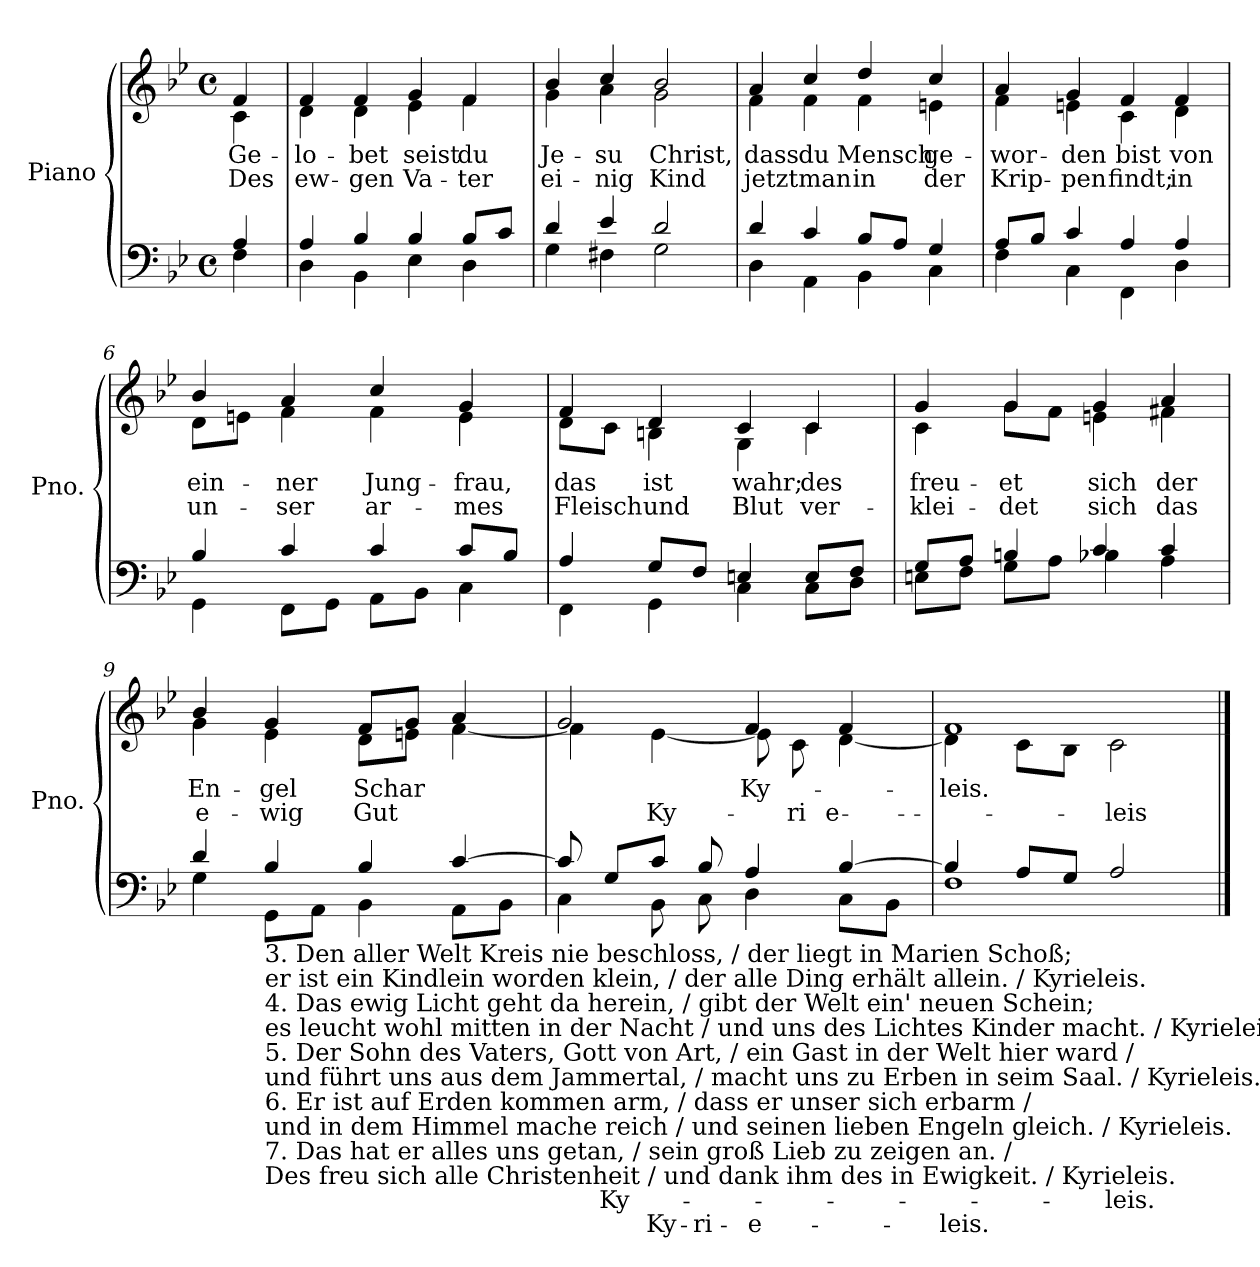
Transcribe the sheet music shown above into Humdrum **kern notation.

**kern	**text	**text	**kern	**text	**text
*part1	*part1	*part1	*part1	*part1	*part1
*staff2	*staff2	*staff2	*staff1	*staff1	*staff1
*I"Piano	*	*	*	*	*
*I'Pno.	*	*	*	*	*
*clefF4	*	*	*clefG2	*	*
*k[b-e-]	*	*	*k[b-e-]	*	*
*M4/4	*	*	*M4/4	*	*
*met(c)	*	*	*met(c)	*	*
=1	=1	=1	=1	=1	=1
*^	*	*	*^	*	*
!	!	!	!	!	!	!LO:LY:b	!LO:LY:b
4A/	4F\	.	.	4f/	4c\	Ge-	Des
=2	=2	=2	=2	=2	=2	=2	=2
!	!	!	!	!	!	!LO:LY:b	!LO:LY:b
4A/	4D\	.	.	4f/	4d\	-lo-	ew-
!	!	!	!	!	!	!LO:LY:b	!LO:LY:b
4B-/	4BB-\	.	.	4f/	4d\	-bet	-gen
!	!	!	!	!	!	!LO:LY:b	!LO:LY:b
4B-/	4E-\	.	.	4g/	4e-\	seist	Va-
!	!	!	!	!	!	!LO:LY:b	!LO:LY:b
8B-/L	4D\	.	.	4f/	4f\	du	-ter
8c/J	.	.	.	.	.	.	.
=3	=3	=3	=3	=3	=3	=3	=3
!	!	!	!	!	!	!LO:LY:b	!LO:LY:b
4d/	4G\	.	.	4b-/	4g\	Je-	ei-
!	!	!	!	!	!	!LO:LY:b	!LO:LY:b
4e-/	4F#X\	.	.	4cc/	4a\	-su	-nig
!	!	!	!	!	!	!LO:LY:b	!LO:LY:b
2d/	2G>\	.	.	2b->/	2g\	Christ,	Kind
=4	=4	=4	=4	=4	=4	=4	=4
!	!	!	!	!	!	!LO:LY:b	!LO:LY:b
4d/	4D\	.	.	4a/	4f\	dass	jetzt
!	!	!	!	!	!	!LO:LY:b	!LO:LY:b
4c/	4AA\	.	.	4cc/	4f\	du	man
!	!	!	!	!	!	!LO:LY:b	!LO:LY:b
8B-/L	4BB-\	.	.	4dd/	4f\	Mensch	in
8A/J	.	.	.	.	.	.	.
!	!	!	!	!	!	!LO:LY:b	!LO:LY:b
4G/	4C\	.	.	4cc/	4en\	ge-	der
=5	=5	=5	=5	=5	=5	=5	=5
!	!	!	!	!	!	!LO:LY:b	!LO:LY:b
8A/L	4F\	.	.	4a/	4f\	-wor-	Krip-
8B-/J	.	.	.	.	.	.	.
!	!	!	!	!	!	!LO:LY:b	!LO:LY:b
4c/	4C\	.	.	4g/	4en\	-den	-pen
!	!	!	!	!	!	!LO:LY:b	!LO:LY:b
4A/	4FF>\	.	.	4f>/	4c\	bist	findt;
!	!	!	!	!	!	!LO:LY:b	!LO:LY:b
4A/	4D\	.	.	4f/	4d\	von	in
!!LO:LB:g=z	!!
=6	=6	=6	=6	=6	=6	=6	=6
!	!	!	!	!	!	!LO:LY:b	!LO:LY:b
4B-/	4GG\	.	.	4b-/	8d\L	ein-	un-
.	.	.	.	.	8en\J	.	.
!	!	!	!	!	!	!LO:LY:b	!LO:LY:b
4c/	8FF\L	.	.	4a/	4f\	-ner	-ser
.	8GG\J	.	.	.	.	.	.
!	!	!	!	!	!	!LO:LY:b	!LO:LY:b
4c/	8AA\L	.	.	4cc/	4f\	Jung-	ar-
.	8BB-\J	.	.	.	.	.	.
!	!	!	!	!	!	!LO:LY:b	!LO:LY:b
8c/L	4C\	.	.	4g/	4e\	-frau,	-mes
8B-/J	.	.	.	.	.	.	.
=7	=7	=7	=7	=7	=7	=7	=7
!	!	!	!	!	!	!LO:LY:b	!LO:LY:b
4A/	4FF\	.	.	4f/	8d\L	das	Fleisch
.	.	.	.	.	8c\J	.	.
!	!	!	!	!	!	!LO:LY:b	!LO:LY:b
8G/L	4GG\	.	.	4d/	4Bn\	ist	und
8F/J	.	.	.	.	.	.	.
!	!	!	!	!	!	!LO:LY:b	!LO:LY:b
4En/	4C>\	.	.	4c/	4G\	wahr;	Blut
!	!	!	!	!	!	!LO:LY:b	!LO:LY:b
8E/L	8C\L	.	.	4c/	4c\	des	ver-
8F/J	8D\J	.	.	.	.	.	.
=8	=8	=8	=8	=8	=8	=8	=8
!	!	!	!	!	!	!LO:LY:b	!LO:LY:b
8G/L	8En\L	.	.	4g/	4c\	freu-	-klei-
8A/J	8F\J	.	.	.	.	.	.
!	!	!	!	!	!	!LO:LY:b	!LO:LY:b
4Bn/	8G\L	.	.	4g/	8g\L	-et	-det
.	8A\J	.	.	.	8f\J	.	.
!	!	!	!	!	!	!LO:LY:b	!LO:LY:b
4c/	4B-X\	.	.	4g/	4en\	sich	sich
!	!	!	!	!	!	!LO:LY:b	!LO:LY:b
4c/	4A\	.	.	4a/	4f#X\	der	das
!!LO:LB:g=z	!!
=9	=9	=9	=9	=9	=9	=9	=9
!	!	!	!	!	!	!LO:LY:b	!LO:LY:b
4d/	4G\	.	.	4b-/	4g\	En-	e-
!LO:TX:b:t=3. Den aller Welt Kreis nie beschloss, / der liegt in Marien Schoß;	!	!	!	!	!	!	!
!LO:TX:b:t=er ist ein Kindlein worden klein, / der alle Ding erhält allein. / Kyrieleis.	!	!	!	!	!	!	!
!LO:TX:b:t=4. Das ewig Licht geht da herein, / gibt der Welt ein' neuen Schein;	!	!	!	!	!	!	!
!LO:TX:b:t=es leucht wohl mitten in der Nacht / und uns des Lichtes Kinder macht. / Kyrieleis.	!	!	!	!	!	!	!
!LO:TX:b:t=5. Der Sohn des Vaters, Gott von Art, / ein Gast in der Welt hier ward /	!	!	!	!	!	!	!
!LO:TX:b:t=und führt uns aus dem Jammertal, / macht uns zu Erben in seim Saal. / Kyrieleis.	!	!	!	!	!	!	!
!LO:TX:b:t=6. Er ist auf Erden kommen arm, / dass er unser sich erbarm /	!	!	!	!	!	!	!
!LO:TX:b:t=und in dem Himmel mache reich / und seinen lieben Engeln gleich. / Kyrieleis.	!	!	!	!	!	!	!
!LO:TX:b:t=7. Das hat er alles uns getan, / sein groß Lieb zu zeigen an. /	!	!	!	!	!	!	!
!LO:TX:b:t=Des freu sich alle Christenheit / und dank ihm des in Ewigkeit. / Kyrieleis.	!	!	!	!	!	!	!
!	!	!	!	!	!	!LO:LY:b	!LO:LY:b
4B-/	8GG\L	.	.	4g/	4e-\	-gel	-wig
.	8AA\J	.	.	.	.	.	.
!	!	!	!	!	!	!LO:LY:b	!LO:LY:b
4B-/	4BB-\	.	.	8f/L	8d\L	Schar	Gut
.	.	.	.	8g/J	8en\J	.	.
[4c/	8AA\L	.	.	4a/	[4f\	.	.
.	8BB-\J	.	.	.	.	.	.
=10	=10	=10	=10	=10	=10	=10	=10
8c/]	4C\	.	.	2g/	4f\]	.	.
!	!	!LO:LY:b	!	!	!	!	!
8G/L	.	Ky-	.	.	.	.	.
!	!	!	!LO:LY:b	!	!	!	!LO:LY:b
8c/J	8BB-\	.	Ky-	.	[4e-\	.	Ky-
!	!	!LO:LY:b	!	!	!	!	!
!	!	!	!LO:LY:b	!	!	!	!
8B-/	8C\	.	-ri-	.	.	.	.
!	!	!LO:LY:b	!	!	!	!	!
!	!	!	!LO:LY:b	!	!	!LO:LY:b	!
4A/	4D\	.	-e-	4f/	8e-\]	-Ky-	.
!	!	!	!	!	!	!	!LO:LY:b
.	.	.	.	.	8c\	.	-ri-
!	!	!	!	!	!	!LO:LY:b	!
!	!	!	!	!	!	!	!LO:LY:b
[4B-/	8C\L	.	.	4f/	[4d\	.	-e-
.	8BB-\J	.	.	.	.	.	.
=11	=11	=11	=11	=11	=11	=11	=11
!	!	!	!LO:LY:b	!	!	!LO:LY:b	!
4B-/]	1F	.	-leis.	1f>	4d\]	-leis.	.
8A/L	.	.	.	.	8c\L	.	.
8G/J	.	.	.	.	8B-\J	.	.
!	!	!LO:LY:b	!	!	!	!	!LO:LY:b
2A>/	.	-leis.	.	.	2c>\	.	-leis
*v	*v	*	*	*	*	*	*
*	*	*	*v	*v	*	*
==	==	==	==	==	==
*-	*-	*-	*-	*-	*-
